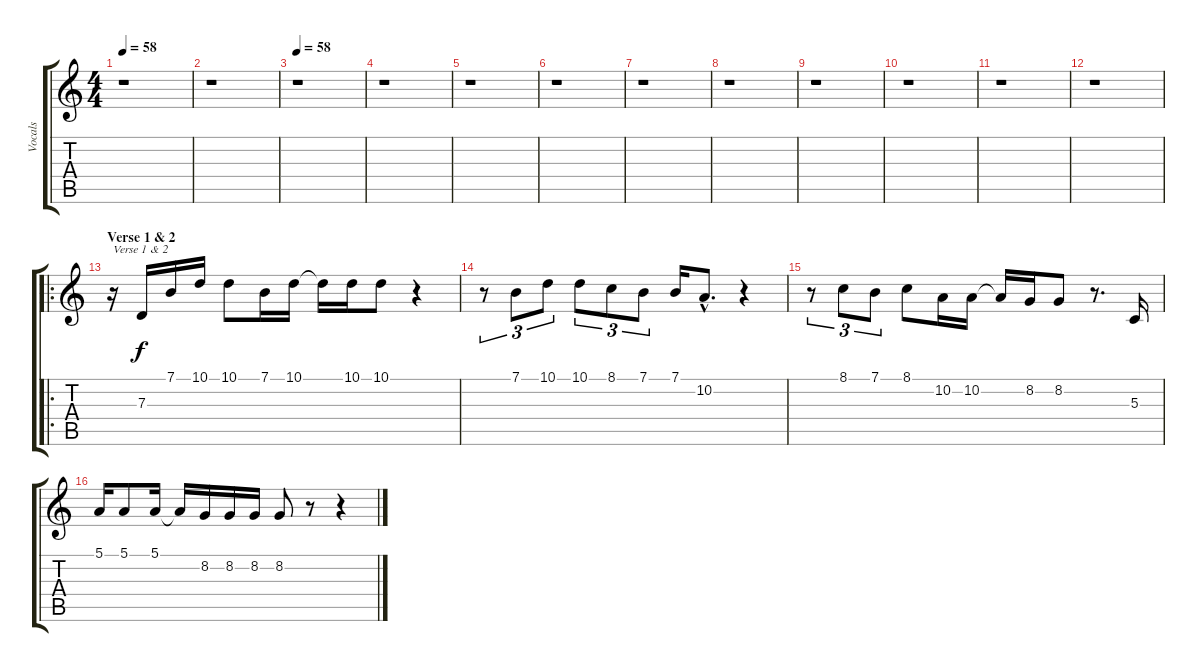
\track ("Vocals" "Vocals") {instrument cello}
\staff {score tabs}
\tuning (E4 B3 G3 D3 A2 E2) {hide}
\ts (4 4)
\tempo 58
\clef g2
\ks c
r.1{dy f} |
r.1 |
\tempo 58
r.1 |
r.1 |
r.1 |
r.1 |
r.1 |
r.1 |
r.1 |
r.1 |
r.1 |
r.1 |
\ro
\section ("" "Verse 1 & 2")
r.16{txt "Verse 1 & 2"} 7.3.16 7.1.16 10.1.16 10.1.8 7.1.16 10.1.16 10.1{t}.16 10.1.16 10.1.8 r.4 |
r.8{tu (3 2)} 7.1.8{tu (3 2)} 10.1.8{tu (3 2)} 10.1.8{tu (3 2)} 8.1.8{tu (3 2)} 7.1.8{tu (3 2)} 7.1.16 10.2{hac}.8{d} r.4 |
r.8{tu (3 2)} 8.1.8{tu (3 2)} 7.1.8{tu (3 2)} 8.1.8 10.2.16 10.2.16 10.2{t}.16 8.2.16 8.2.8 r.8{d} 5.3.16 |
5.1.16 5.1.8 5.1.16 5.1{t}.16 8.2.16 8.2.16 8.2.16 8.2.8 r.8 r.4
